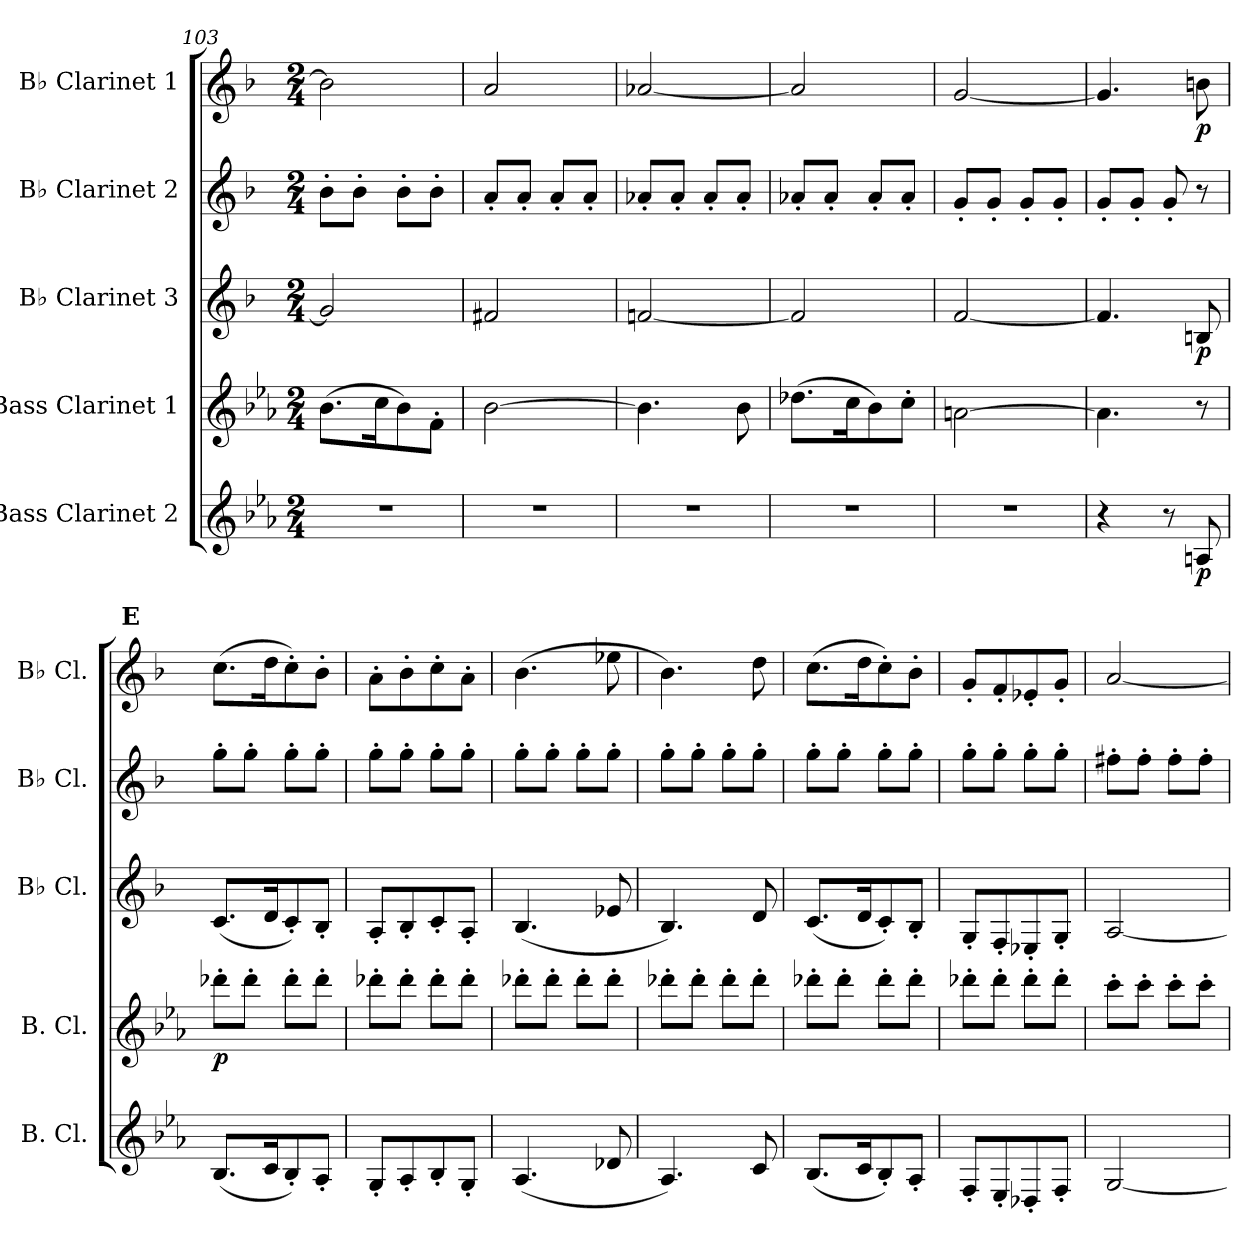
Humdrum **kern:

**kern	**dynam	**kern	**dynam	**kern	**dynam	**kern	**kern	**dynam
*part5	*part5	*part4	*part4	*part3	*part3	*part2	*part1	*part1
*staff5	*staff5	*staff4	*staff4	*staff3	*staff3	*staff2	*staff1	*staff1
*I"Bass Clarinet 2	*	*I"Bass Clarinet 1	*	*I"B♭ Clarinet 3	*	*I"B♭ Clarinet 2	*I"B♭ Clarinet 1	*
*I'B. Cl.	*	*I'B. Cl.	*	*I'B♭ Cl.	*	*I'B♭ Cl.	*I'B♭ Cl.	*
*clefG2	*	*clefG2	*	*clefG2	*	*clefG2	*clefG2	*
*ITrd8c14	*	*ITrd8c14	*	*ITrd1c2	*	*ITrd1c2	*ITrd1c2	*
*k[b-e-a-]	*	*k[b-e-a-]	*	*k[b-e-a-]	*	*k[b-e-a-]	*k[b-e-a-]	*
*M2/4	*	*M2/4	*	*M2/4	*	*M2/4	*M2/4	*
=103	=103	=103	=103	=103	=103	=103	=103	=103
2r	.	(>8.B-\L	.	2f/]	.	8a-'\L	2a-\]	.
.	.	.	.	.	.	8a-'\J	.	.
.	.	16c\K	.	.	.	.	.	.
.	.	8B-\)	.	.	.	8a-'\L	.	.
.	.	8F'\J	.	.	.	8a-'\J	.	.
=104	=104	=104	=104	=104	=104	=104	=104	=104
2r	.	[2B-\	.	2en/	.	8g'/L	2g/	.
.	.	.	.	.	.	8g'/J	.	.
.	.	.	.	.	.	8g'/L	.	.
.	.	.	.	.	.	8g'/J	.	.
=105	=105	=105	=105	=105	=105	=105	=105	=105
2r	.	4.B-\]	.	[2e-X/	.	8g-X'/L	[2g-X/	.
.	.	.	.	.	.	8g-'/J	.	.
.	.	.	.	.	.	8g-'/L	.	.
.	.	8B-\	.	.	.	8g-'/J	.	.
=106	=106	=106	=106	=106	=106	=106	=106	=106
2r	.	(>8.d-X\L	.	2e-/]	.	8g-X'/L	2g-/]	.
.	.	.	.	.	.	8g-'/J	.	.
.	.	16c\K	.	.	.	.	.	.
.	.	8B-\)	.	.	.	8g-'/L	.	.
.	.	8c'\J	.	.	.	8g-'/J	.	.
=107	=107	=107	=107	=107	=107	=107	=107	=107
2r	.	[2An\	.	[2e-/	.	8f'/L	[2f/	.
.	.	.	.	.	.	8f'/J	.	.
.	.	.	.	.	.	8f'/L	.	.
.	.	.	.	.	.	8f'/J	.	.
=108	=108	=108	=108	=108	=108	=108	=108	=108
4r	.	4.A\]	.	4.e-/]	.	8f'/L	4.f/]	.
.	.	.	.	.	.	8f'/J	.	.
8r	.	.	.	.	.	8f'/	.	.
!	!LO:DY:b	!	!	!	!LO:DY:b	!	!	!LO:DY:b
8AAn/	p	8r	.	8An/	p	8r	8an\	p
!!LO:REH:place=s1:a:B:enc=none:fs=14:t=E
=109	=109	=109	=109	=109	=109	=109	=109	=109
!	!	!	!LO:DY:b	!	!	!	!	!
(<8.BB-/L	.	8dd-X'\L	p	(<8.B-/L	.	8ff'\L	(>8.b-\L	.
.	.	8dd-'\J	.	.	.	8ff'\J	.	.
16C/K	.	.	.	16c/K	.	.	16cc\K	.
8BB-'/)	.	8dd-'\L	.	8B-'/)	.	8ff'\L	8b-'\)	.
8AA-'/J	.	8dd-'\J	.	8A-'/J	.	8ff'\J	8a-'\J	.
!!LO:LB:g=z
=110	=110	=110	=110	=110	=110	=110	=110	=110
8GG'/L	.	8dd-X'\L	.	8G'/L	.	8ff'\L	8g'\L	.
8AA-'/	.	8dd-'\J	.	8A-'/	.	8ff'\J	8a-'\	.
8BB-'/	.	8dd-'\L	.	8B-'/	.	8ff'\L	8b-'\	.
8GG'/J	.	8dd-'\J	.	8G'/J	.	8ff'\J	8g'\J	.
=111	=111	=111	=111	=111	=111	=111	=111	=111
(<4.AA-/	.	8dd-X'\L	.	(<4.A-/	.	8ff'\L	(>4.a-\	.
.	.	8dd-'\J	.	.	.	8ff'\J	.	.
.	.	8dd-'\L	.	.	.	8ff'\L	.	.
8D-X/	.	8dd-'\J	.	8d-X/	.	8ff'\J	8dd-X\	.
=112	=112	=112	=112	=112	=112	=112	=112	=112
4.AA-/)	.	8dd-X'\L	.	4.A-/)	.	8ff'\L	4.a-\)	.
.	.	8dd-'\J	.	.	.	8ff'\J	.	.
.	.	8dd-'\L	.	.	.	8ff'\L	.	.
8C/	.	8dd-'\J	.	8c/	.	8ff'\J	8cc\	.
=113	=113	=113	=113	=113	=113	=113	=113	=113
(<8.BB-/L	.	8dd-X'\L	.	(<8.B-/L	.	8ff'\L	(>8.b-\L	.
.	.	8dd-'\J	.	.	.	8ff'\J	.	.
16C/K	.	.	.	16c/K	.	.	16cc\K	.
8BB-'/)	.	8dd-'\L	.	8B-'/)	.	8ff'\L	8b-'\)	.
8AA-'/J	.	8dd-'\J	.	8A-'/J	.	8ff'\J	8a-'\J	.
=114	=114	=114	=114	=114	=114	=114	=114	=114
8FF'/L	.	8dd-X'\L	.	8F'/L	.	8ff'\L	8f'/L	.
8EE-'/	.	8dd-'\J	.	8E-'/	.	8ff'\J	8e-'/	.
8DD-X'/	.	8dd-'\L	.	8D-X'/	.	8ff'\L	8d-X'/	.
8FF'/J	.	8dd-'\J	.	8F'/J	.	8ff'\J	8f'/J	.
=115	=115	=115	=115	=115	=115	=115	=115	=115
[2GG/	.	8cc'\L	.	[2G/	.	8een'\L	[2g/	.
.	.	8cc'\J	.	.	.	8ee'\J	.	.
.	.	8cc'\L	.	.	.	8ee'\L	.	.
.	.	8cc'\J	.	.	.	8ee'\J	.	.
=	=	=	=	=	=	=	=	=
*-	*-	*-	*-	*-	*-	*-	*-	*-
